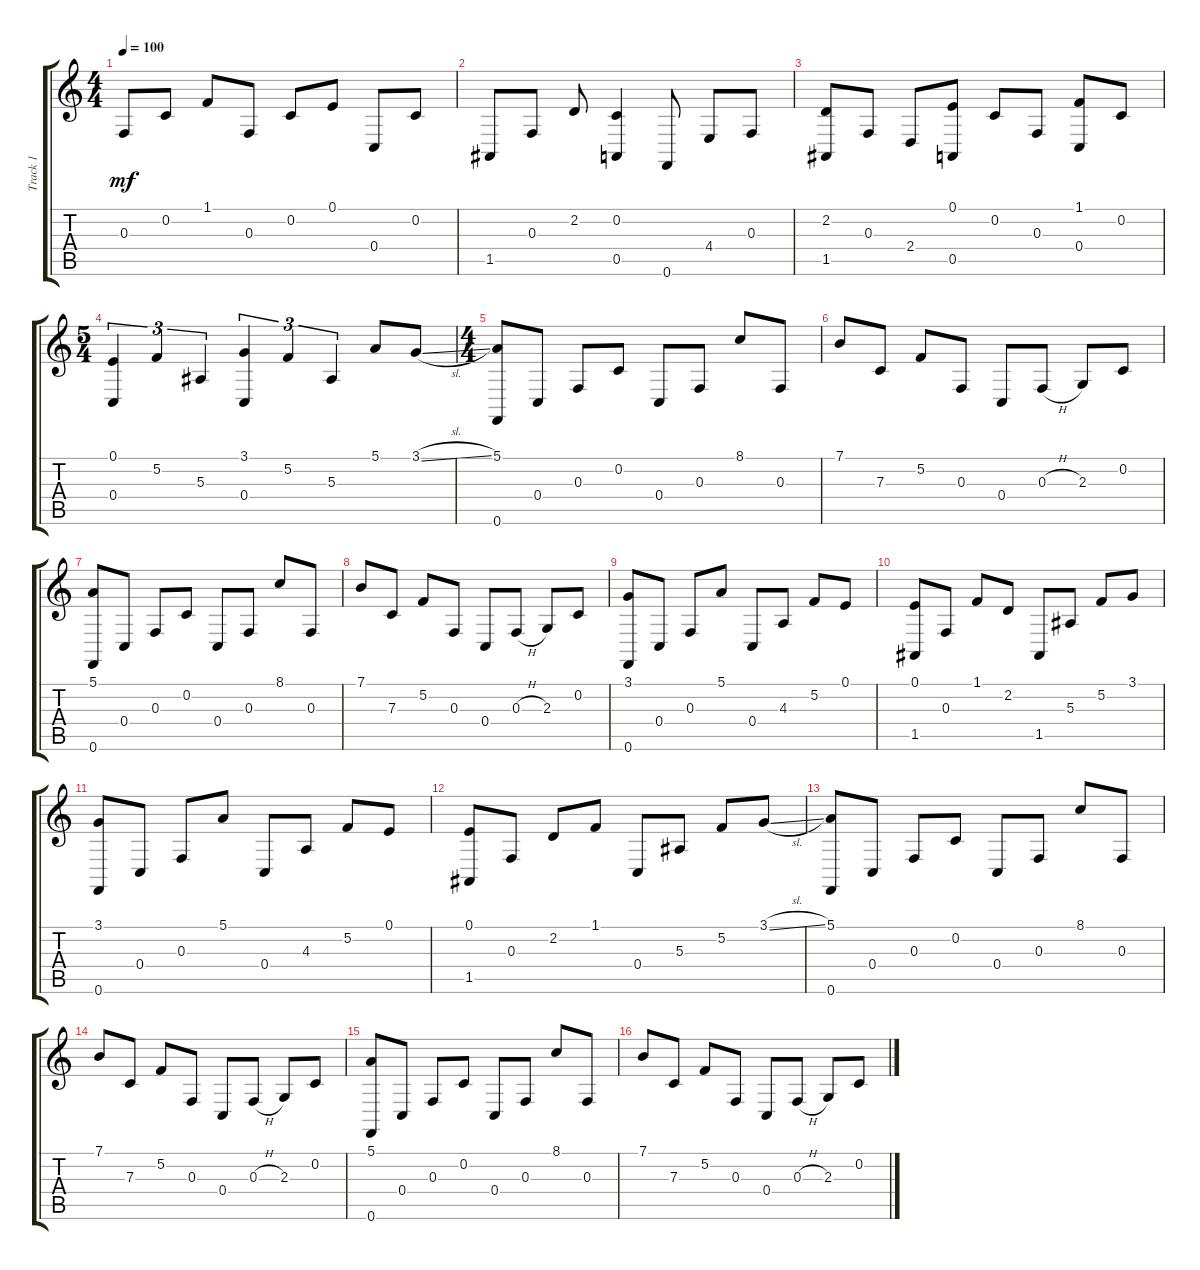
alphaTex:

\track ("Track 1" "Track 1") {instrument acousticgrandpiano}
\staff {score tabs}
\tuning (E4 C4 F3 C3 A2 F2) {hide}
\ts (4 4)
\tempo 100
\clef g2
\ks aminor
0.3.8{dy mf instrument acousticgrandpiano} 0.2.8 1.1.8 0.3.8 0.2.8 0.1.8 0.4.8 0.2.8 |
1.5.8 0.3.8 2.2.8 (0.2 0.5).4 0.6.8 4.4.8 0.3.8 |
(2.2 1.5).8 0.3.8 2.4.8 (0.1 0.5).8 0.2.8 0.3.8 (1.1 0.4).8 0.2.8 |
\ts (5 4)
(0.1 0.4).4{tu (3 2)} 5.2.4{tu (3 2)} 5.3.4{tu (3 2)} (3.1 0.4).4{tu (3 2)} 5.2.4{tu (3 2)} 5.3.4{tu (3 2)} 5.1.8 3.1{sl}.8 |
\ts (4 4)
(5.1 0.6).8 0.4.8 0.3.8 0.2.8 0.4.8 0.3.8 8.1.8 0.3.8 |
7.1.8 7.3.8 5.2.8 0.3.8 0.4.8 0.3{h}.8 2.3.8 0.2.8 |
(5.1 0.6).8 0.4.8 0.3.8 0.2.8 0.4.8 0.3.8 8.1.8 0.3.8 |
7.1.8 7.3.8 5.2.8 0.3.8 0.4.8 0.3{h}.8 2.3.8 0.2.8 |
(3.1 0.6).8 0.4.8 0.3.8 5.1.8 0.4.8 4.3.8 5.2.8 0.1.8 |
(0.1 1.5).8 0.3.8 1.1.8 2.2.8 1.5.8 5.3.8 5.2.8 3.1.8 |
(3.1 0.6).8 0.4.8 0.3.8 5.1.8 0.4.8 4.3.8 5.2.8 0.1.8 |
(0.1 1.5).8 0.3.8 2.2.8 1.1.8 0.4.8 5.3.8 5.2.8 3.1{sl}.8 |
(5.1 0.6).8 0.4.8 0.3.8 0.2.8 0.4.8 0.3.8 8.1.8 0.3.8 |
7.1.8 7.3.8 5.2.8 0.3.8 0.4.8 0.3{h}.8 2.3.8 0.2.8 |
(5.1 0.6).8 0.4.8 0.3.8 0.2.8 0.4.8 0.3.8 8.1.8 0.3.8 |
7.1.8 7.3.8 5.2.8 0.3.8 0.4.8 0.3{h}.8 2.3.8 0.2.8
